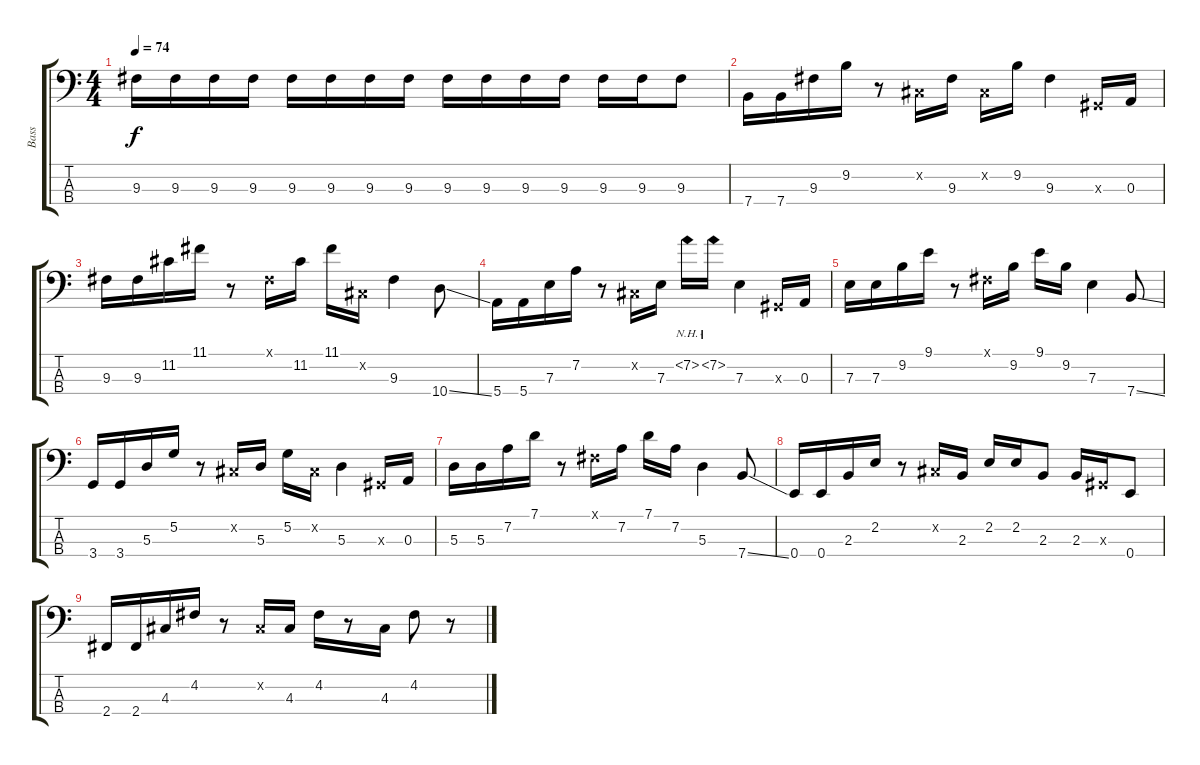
\track ("Bass" "Bass") {instrument fretlessbass}
\staff {score tabs}
\tuning (G2 D2 A1 E1) {hide}
\ts (4 4)
\tempo 74
\clef f4
\ks c
9.3.16{dy f} 9.3.16 9.3.16 9.3.16 9.3.16 9.3.16 9.3.16 9.3.16 9.3.16 9.3.16 9.3.16 9.3.16 9.3.16 9.3.16 9.3.8 |
7.4.16{volume 14} 7.4.16 9.3.16 9.2.16 r.8 -1.2{x}.16 9.3.16 -1.2{x}.16 9.2.16 9.3.4 -1.3{x}.16 0.3.16 |
9.3.16 9.3.16 11.2.16 11.1.16 r.8 -1.1{x}.16 11.2.16 11.1.16 -1.2{x}.16 9.3.4 10.4{ss}.8 |
5.4.16{volume 7} 5.4.16 7.3.16 7.2.16 r.8 -1.2{x}.16 7.3.16 7.2{nh}.16 7.2{nh}.16 7.3.4 -1.3{x}.16 0.3.16 |
7.3.16 7.3.16 9.2.16 9.1.16 r.8 -1.1{x}.16 9.2.16 9.1.16 9.2.16 7.3.4 7.4{ss}.8 |
3.4.16{volume 3} 3.4.16 5.3.16 5.2.16 r.8 -1.2{x}.16 5.3.16 5.2.16 -1.2{x}.16 5.3.4 -1.3{x}.16 0.3.16 |
5.3.16 5.3.16 7.2.16 7.1.16 r.8 -1.1{x}.16 7.2.16 7.1.16 7.2.16 5.3.4 7.4{ss}.8 |
0.4.16{volume 0} 0.4.16 2.3.16 2.2.16 r.8 -1.2{x}.16 2.3.16 2.2.16 2.2.16 2.3.8 2.3.16 -1.3{x}.16 0.4.8 |
2.4.16 2.4.16 4.3.16 4.2.16 r.8 -1.2{x}.16 4.3.16 4.2.16 r.8 4.3.16 4.2.8 r.8
